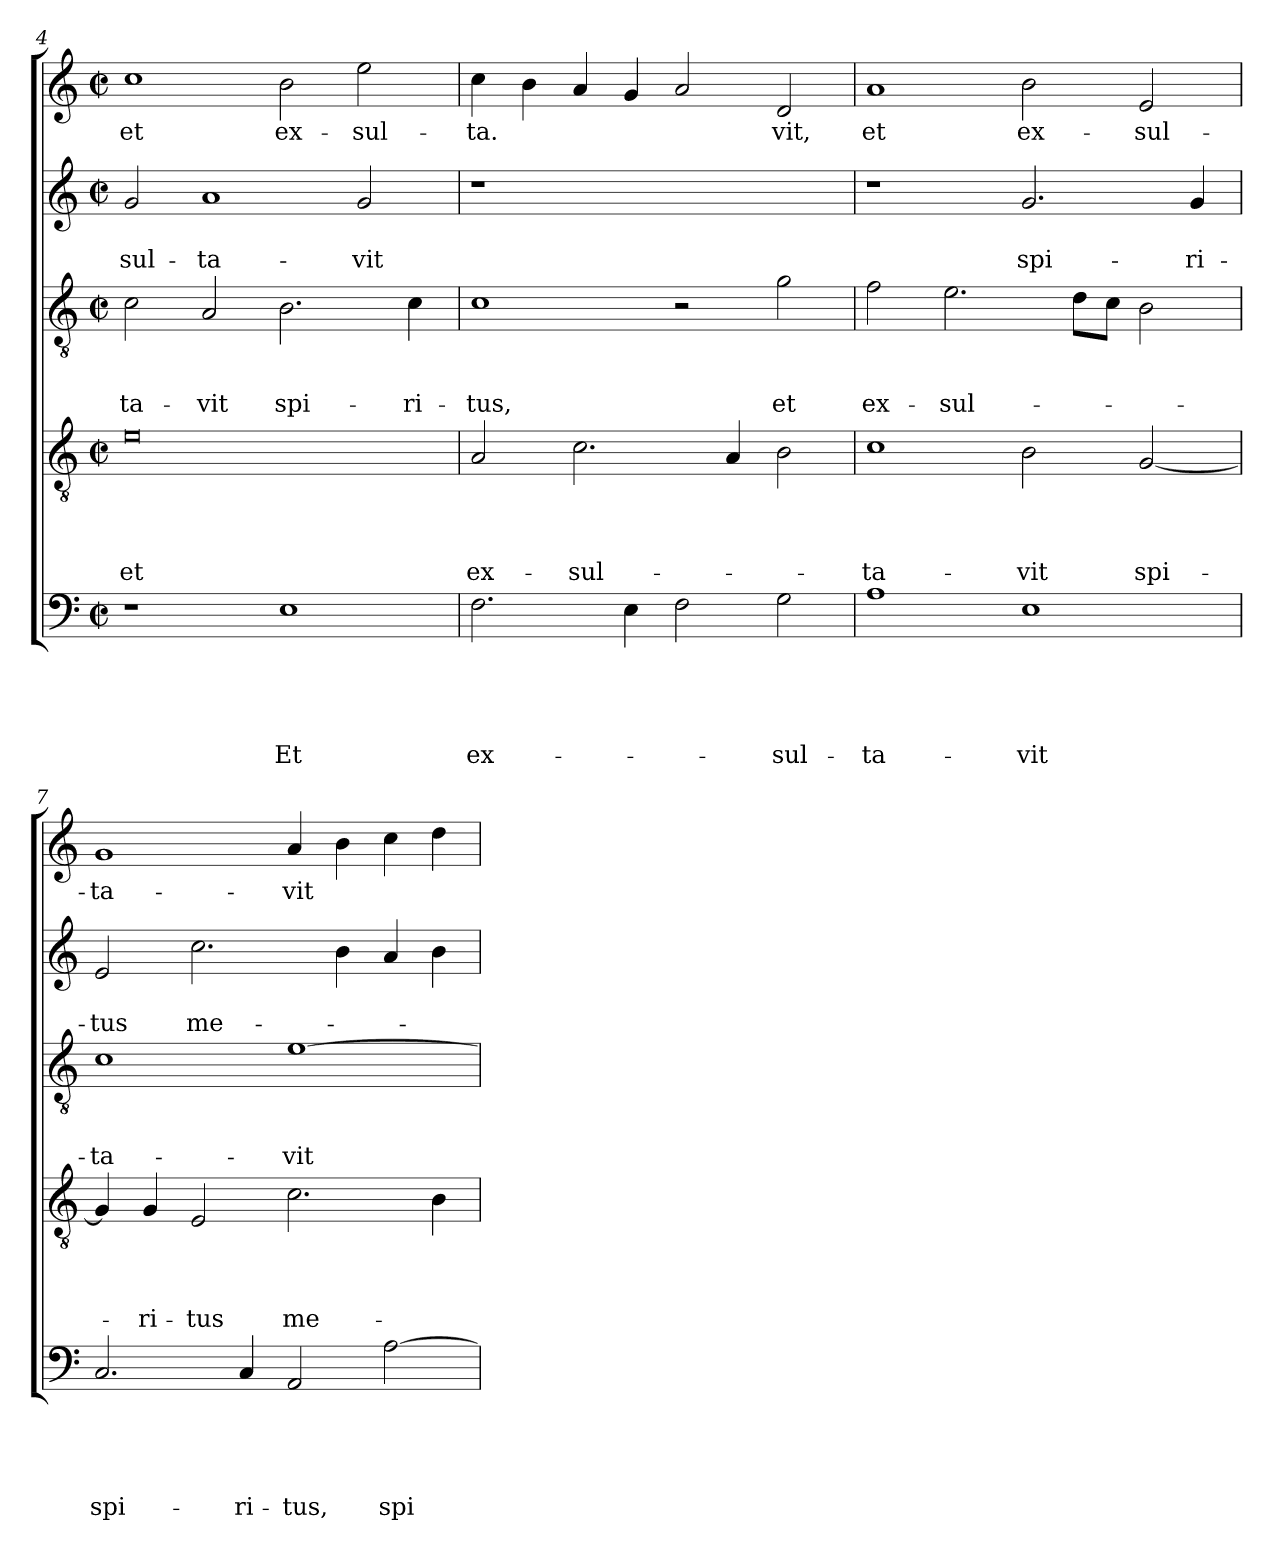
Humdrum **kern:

**kern	**text	**text	**text	**text	**text	**kern	**text	**text	**text	**text	**kern	**text	**text	**text	**kern	**text	**text	**kern	**text
*part5	*part5	*part5	*part5	*part5	*part5	*part4	*part4	*part4	*part4	*part4	*part3	*part3	*part3	*part3	*part2	*part2	*part2	*part1	*part1
*staff5	*staff5	*staff5	*staff5	*staff5	*staff5	*staff4	*staff4	*staff4	*staff4	*staff4	*staff3	*staff3	*staff3	*staff3	*staff2	*staff2	*staff2	*staff1	*staff1
*clefF4	*	*	*	*	*	*clefGv2	*	*	*	*	*clefGv2	*	*	*	*clefG2	*	*	*clefG2	*
*k[]	*	*	*	*	*	*k[]	*	*	*	*	*k[]	*	*	*	*k[]	*	*	*k[]	*
*C:	*	*	*	*	*	*C:	*	*	*	*	*C:	*	*	*	*C:	*	*	*C:	*
*M2/2	*	*	*	*	*	*M2/2	*	*	*	*	*M2/2	*	*	*	*M2/2	*	*	*M2/2	*
*met(c|)	*	*	*	*	*	*met(c|)	*	*	*	*	*met(c|)	*	*	*	*met(c|)	*	*	*met(c|)	*
=4	=4	=4	=4	=4	=4	=4	=4	=4	=4	=4	=4	=4	=4	=4	=4	=4	=4	=4	=4
1r	.	.	.	.	.	0e	.	.	.	et	2c\	.	.	-ta-	2g/	.	-sul-	1cc	et
.	.	.	.	.	.	.	.	.	.	.	2A/	.	.	-vit	1a	.	-ta-	.	.
1E	.	.	.	.	Et	.	.	.	.	.	2.B\	.	.	spi-	.	.	.	2b\	ex-
.	.	.	.	.	.	.	.	.	.	.	.	.	.	.	2g/	.	-vit	2ee\	-sul-
.	.	.	.	.	.	.	.	.	.	.	4c\	.	.	-ri-	.	.	.	.	.
=5	=5	=5	=5	=5	=5	=5	=5	=5	=5	=5	=5	=5	=5	=5	=5	=5	=5	=5	=5
2.F\	.	.	.	.	ex-	2A/	.	.	.	ex-	1c	.	.	-tus,	1r	.	.	4cc\	-ta.
.	.	.	.	.	.	.	.	.	.	.	.	.	.	.	.	.	.	4b\	.
.	.	.	.	.	.	2.c\	.	.	.	-sul-	.	.	.	.	.	.	.	4a/	.
4E\	.	.	.	.	.	.	.	.	.	.	.	.	.	.	.	.	.	4g/	.
2F\	.	.	.	.	.	.	.	.	.	.	2r	.	.	.	1ryy	.	.	2a/	.
.	.	.	.	.	.	4A/	.	.	.	.	.	.	.	.	.	.	.	.	.
2G\	.	.	.	.	-sul-	2B\	.	.	.	.	2g\	.	.	et	.	.	.	2d/	vit,
=6	=6	=6	=6	=6	=6	=6	=6	=6	=6	=6	=6	=6	=6	=6	=6	=6	=6	=6	=6
1A	.	.	.	.	-ta-	1c	.	.	.	-ta-	2f\	.	.	ex-	1r	.	.	1a	et
.	.	.	.	.	.	.	.	.	.	.	2.e\	.	.	-sul-	.	.	.	.	.
1E	.	.	.	.	-vit	2B\	.	.	.	-vit	.	.	.	.	2.g/	.	spi-	2b\	ex-
.	.	.	.	.	.	.	.	.	.	.	8d\L	.	.	.	.	.	.	.	.
.	.	.	.	.	.	.	.	.	.	.	8c\J	.	.	.	.	.	.	.	.
.	.	.	.	.	.	[2G/	.	.	.	spi-	2B\	.	.	.	.	.	.	2e/	-sul-
.	.	.	.	.	.	.	.	.	.	.	.	.	.	.	4g/	.	-ri-	.	.
!!LO:LB:g=z
=7	=7	=7	=7	=7	=7	=7	=7	=7	=7	=7	=7	=7	=7	=7	=7	=7	=7	=7	=7
2.C/	.	.	.	.	spi-	4G/]	.	.	.	.	1c	.	.	-ta-	2e/	.	-tus	1g	-ta-
.	.	.	.	.	.	4G/	.	.	.	-ri-	.	.	.	.	.	.	.	.	.
.	.	.	.	.	.	2E/	.	.	.	-tus	.	.	.	.	2.cc\	.	me-	.	.
4C/	.	.	.	.	-ri-	.	.	.	.	.	.	.	.	.	.	.	.	.	.
2AA/	.	.	.	.	-tus,	2.c\	.	.	.	me-	[1e	.	.	-vit	.	.	.	4a/	-vit
.	.	.	.	.	.	.	.	.	.	.	.	.	.	.	4b\	.	.	4b\	.
[2A\	.	.	.	.	spi-	.	.	.	.	.	.	.	.	.	4a/	.	.	4cc\	.
.	.	.	.	.	.	4B\	.	.	.	.	.	.	.	.	4b\	.	.	4dd\	.
=	=	=	=	=	=	=	=	=	=	=	=	=	=	=	=	=	=	=	=
*-	*-	*-	*-	*-	*-	*-	*-	*-	*-	*-	*-	*-	*-	*-	*-	*-	*-	*-	*-
